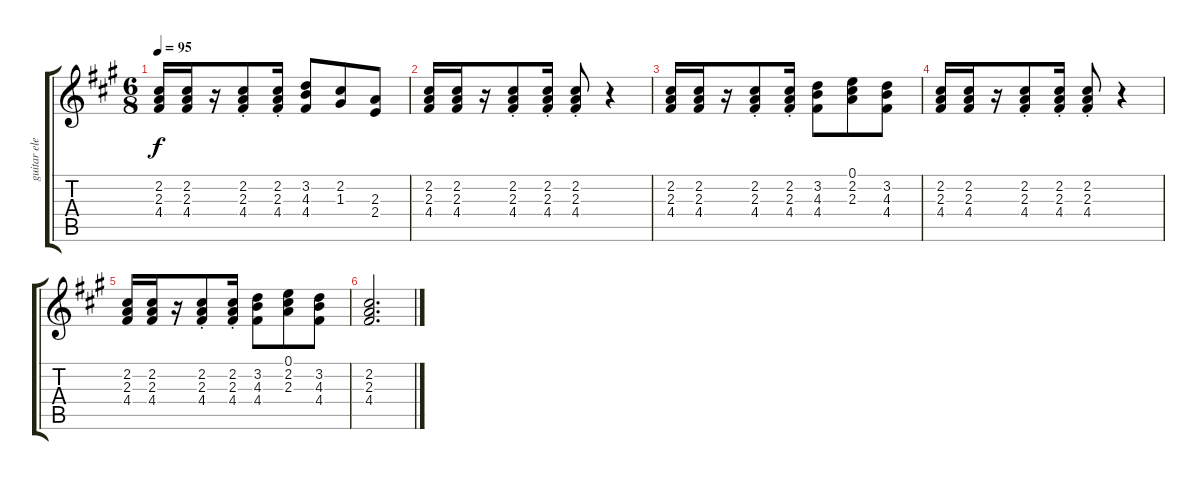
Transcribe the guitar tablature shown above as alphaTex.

\track ("guitar elec" "guitar ele") {instrument overdrivenguitar}
\staff {score tabs}
\tuning (E4 B3 G3 D3 A2 E2) {hide}
\ts (6 8)
\tempo 95
\clef g2
\ks a
(2.2 2.3 4.4).16{dy f} (2.2 2.3 4.4).16 r.16 (2.2{st} 2.3{st} 4.4{st}).8 (2.2{st} 2.3{st} 4.4).16 (3.2 4.3 4.4).8 (2.2 1.3).8 (2.3 2.4).8 |
(2.2 2.3 4.4).16 (2.2 2.3 4.4).16 r.16 (2.2{st} 2.3{st} 4.4{st}).8 (2.2{st} 2.3{st} 4.4).16 (2.2{st} 2.3{st} 4.4{st}).8 r.4 |
(2.2 2.3 4.4).16 (2.2 2.3 4.4).16 r.16 (2.2{st} 2.3{st} 4.4{st}).8 (2.2{st} 2.3{st} 4.4).16 (3.2 4.3 4.4).8 (0.1 2.2 2.3).8 (3.2 4.3 4.4).8 |
(2.2 2.3 4.4).16 (2.2 2.3 4.4).16 r.16 (2.2{st} 2.3{st} 4.4{st}).8 (2.2{st} 2.3{st} 4.4).16 (2.2{st} 2.3{st} 4.4{st}).8 r.4 |
(2.2 2.3 4.4).16 (2.2 2.3 4.4).16 r.16 (2.2{st} 2.3{st} 4.4{st}).8 (2.2{st} 2.3{st} 4.4).16 (3.2 4.3 4.4).8 (0.1 2.2 2.3).8 (3.2 4.3 4.4).8 |
(2.2 2.3 4.4).2{d}
